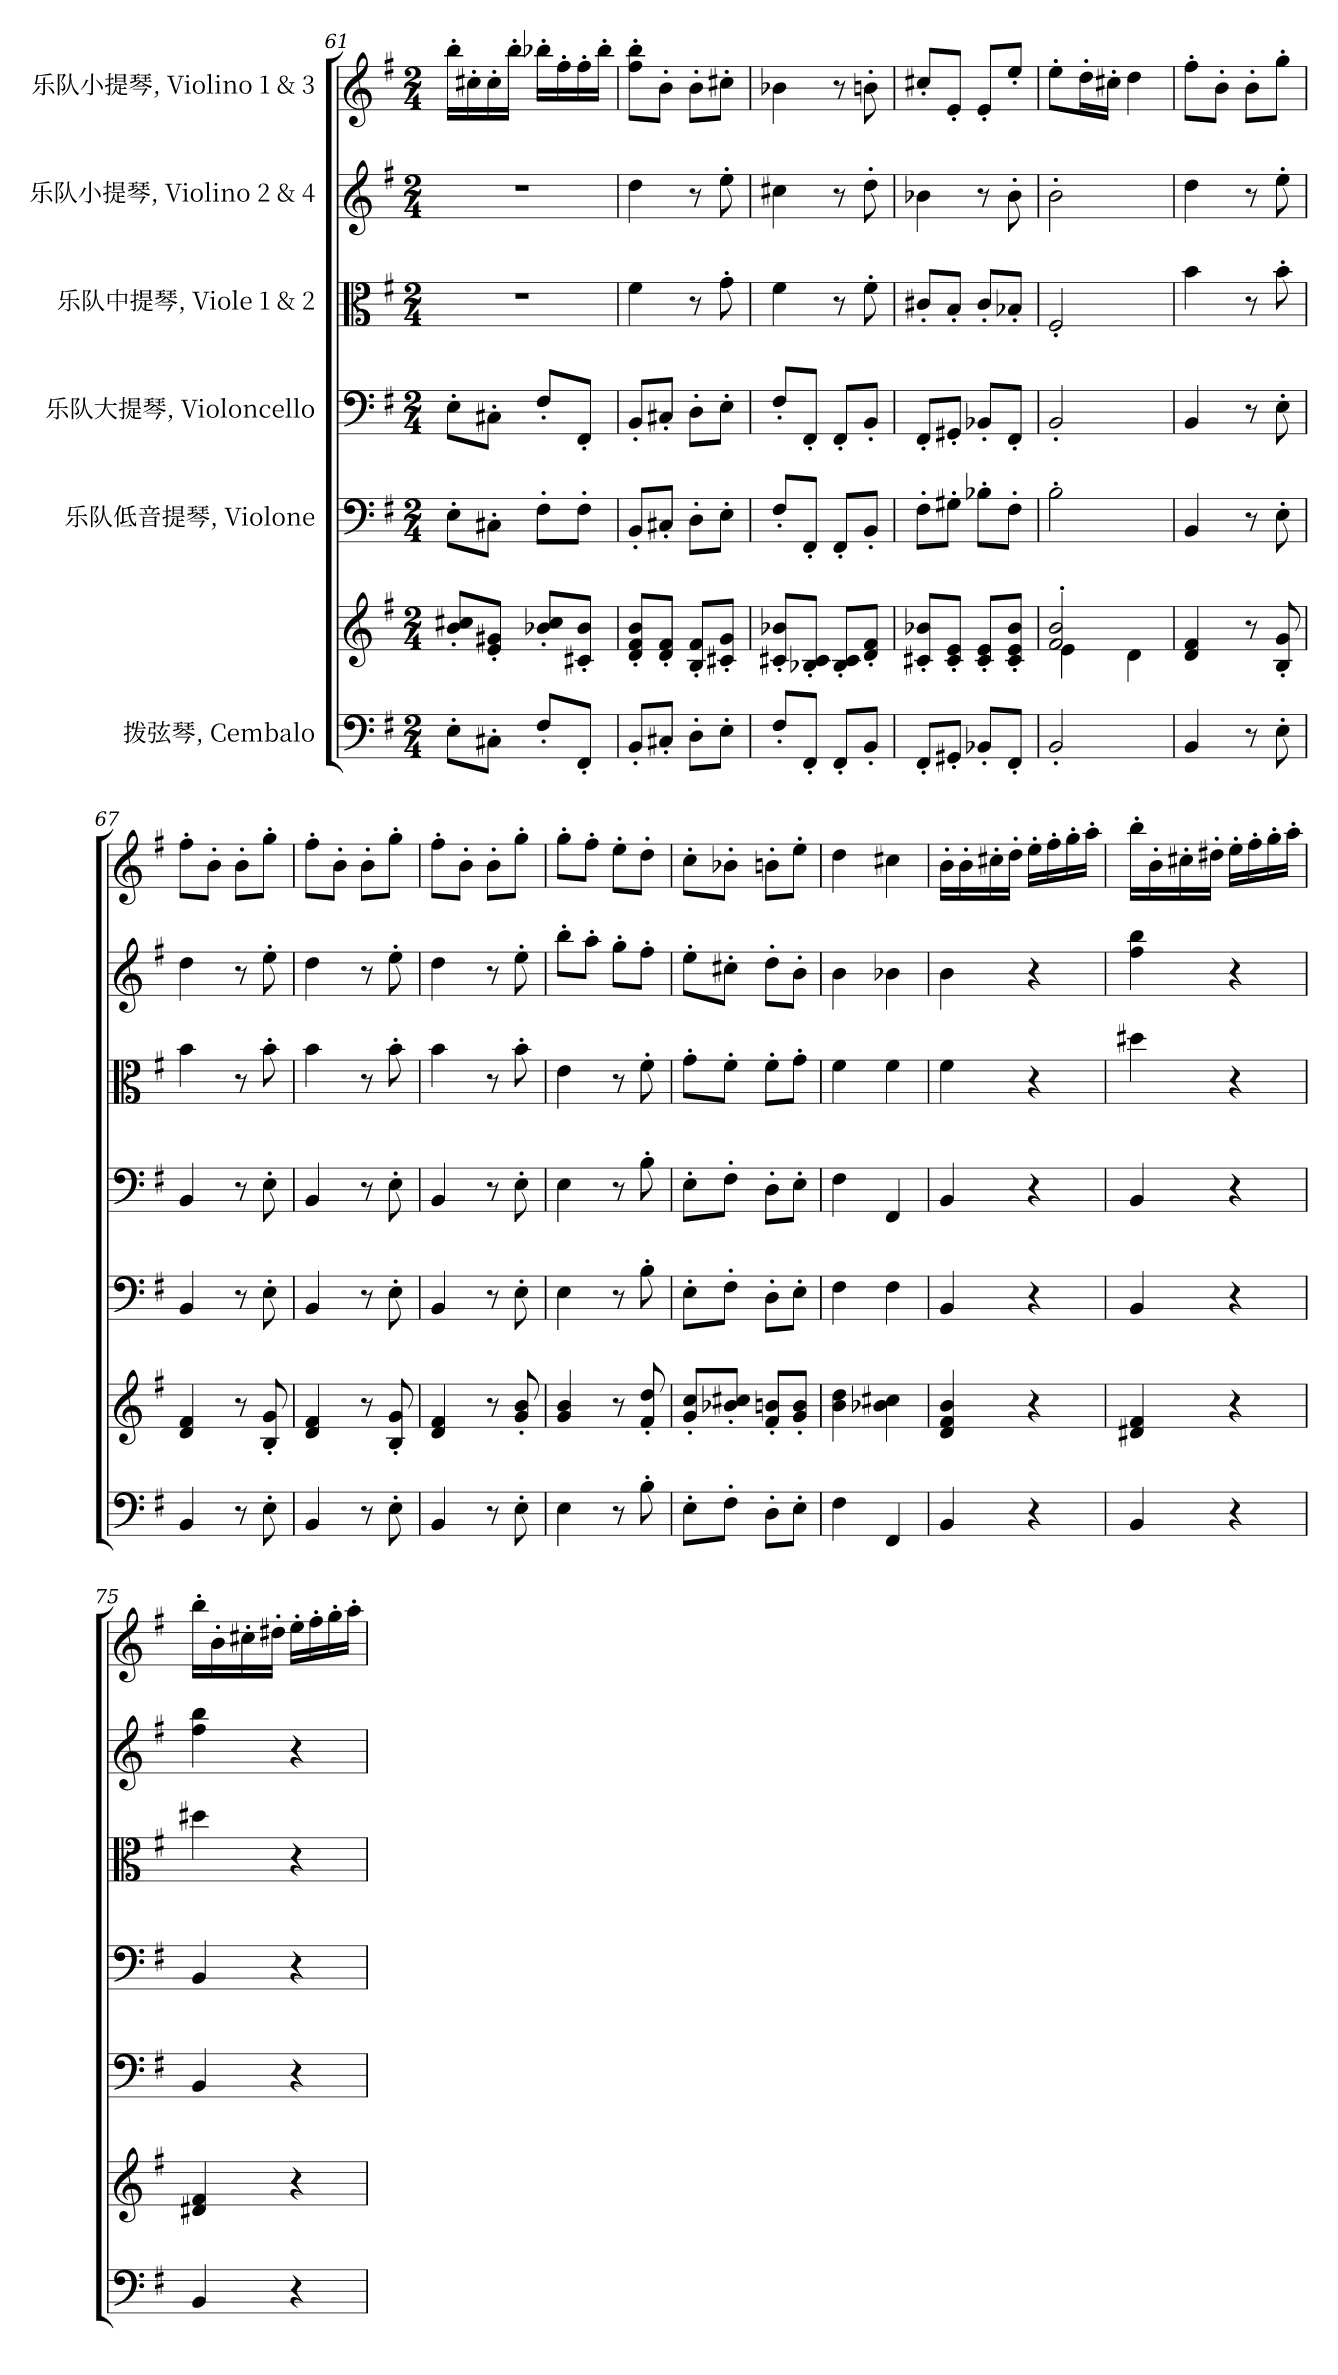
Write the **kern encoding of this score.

**kern	**kern	**kern	**kern	**kern	**kern	**kern
*part6	*part6	*part5	*part4	*part3	*part2	*part1
*staff7	*staff6	*staff5	*staff4	*staff3	*staff2	*staff1
*I"拨弦琴, Cembalo	*	*I"乐队低音提琴, Violone	*I"乐队大提琴, Violoncello	*I"乐队中提琴, Viole 1 &amp; 2	*I"乐队小提琴, Violino 2 &amp; 4	*I"乐队小提琴, Violino 1 &amp; 3
*clefF4	*clefG2	*clefF4	*clefF4	*clefC3	*clefG2	*clefG2
*	*	*ITrd7c12	*	*	*	*
*k[f#]	*k[f#]	*k[f#]	*k[f#]	*k[f#]	*k[f#]	*k[f#]
*M2/4	*M2/4	*M2/4	*M2/4	*M2/4	*M2/4	*M2/4
=61	=61	=61	=61	=61	=61	=61
8E'\L	8b/' 8cc#X/'L	8EE'\L	8E'\L	2r	2r	16bb'\LL
.	.	.	.	.	.	16cc#X'\
8C#X'\J	8e/' 8g#X/'J	8CC#X'\J	8C#X'\J	.	.	16cc#'\
.	.	.	.	.	.	16bb'\JJ
8F#'/L	8b-X/' 8cc#/'L	8FF#'\L	8F#'/L	.	.	16bb-X'\LL
.	.	.	.	.	.	16ff#'\
8FF#'/J	8c#X/' 8b-/'J	8FF#'\J	8FF#'/J	.	.	16ff#'\
.	.	.	.	.	.	16bb-'\JJ
=62	=62	=62	=62	=62	=62	=62
8BB'/L	8d/' 8f#/' 8b/'L	8BBB'/L	8BB'/L	4f#\	4dd\	8ff#\' 8bb\'L
8C#X'/J	8d/' 8f#/'J	8CC#X'/J	8C#X'/J	.	.	8b'\J
8D'\L	8B/' 8f#/'L	8DD'\L	8D'\L	8r	8r	8b'\L
8E'\J	8c#X/' 8g/'J	8EE'\J	8E'\J	8g'\	8ee'\	8cc#X'\J
=63	=63	=63	=63	=63	=63	=63
8F#'/L	8c#X/' 8b-X/'L	8FF#'/L	8F#'/L	4f#\	4cc#X\	4b-X\
8FF#'/J	8B-X/' 8c#/'J	8FFF#'/J	8FF#'/J	.	.	.
8FF#'/L	8B-/' 8c#/'L	8FFF#'/L	8FF#'/L	8r	8r	8r
8BB'/J	8d/' 8f#/'J	8BBB'/J	8BB'/J	8f#'\	8dd'\	8bn'\
!!LO:PB:g=z
=64	=64	=64	=64	=64	=64	=64
8FF#'/L	8c#X/' 8b-X/'L	8FF#'\L	8FF#'/L	8c#X'/L	4b-X\	8cc#X'/L
8GG#X'/J	8c#/' 8e/'J	8GG#X'\J	8GG#X'/J	8B'/J	.	8e'/J
8BB-X'/L	8c#/' 8e/'L	8BB-X'\L	8BB-X'/L	8c#'/L	8r	8e'/L
8FF#'/J	8c#/' 8e/' 8b-/'J	8FF#'\J	8FF#'/J	8B-X'/J	8b-'\	8ee'/J
=65	=65	=65	=65	=65	=65	=65
*	*^	*	*	*	*	*
2BB'/	2f#/' 2b/'	4e\	2BB'\	2BB'/	2F#'/	2b'\	8ee'\L
.	.	.	.	.	.	.	16dd'\L
.	.	.	.	.	.	.	16cc#X'\JJ
.	.	4d\	.	.	.	.	4dd\
*	*v	*v	*	*	*	*	*
=66	=66	=66	=66	=66	=66	=66
4BB/	4d/ 4f#/	4BBB/	4BB/	4b\	4dd\	8ff#'\L
.	.	.	.	.	.	8b'\J
8r	8r	8r	8r	8r	8r	8b'\L
8E'\	8B/' 8g/'	8EE'\	8E'\	8b'\	8ee'\	8gg'\J
=67	=67	=67	=67	=67	=67	=67
4BB/	4d/ 4f#/	4BBB/	4BB/	4b\	4dd\	8ff#'\L
.	.	.	.	.	.	8b'\J
8r	8r	8r	8r	8r	8r	8b'\L
8E'\	8B/' 8g/'	8EE'\	8E'\	8b'\	8ee'\	8gg'\J
=68	=68	=68	=68	=68	=68	=68
4BB/	4d/ 4f#/	4BBB/	4BB/	4b\	4dd\	8ff#'\L
.	.	.	.	.	.	8b'\J
8r	8r	8r	8r	8r	8r	8b'\L
8E'\	8B/' 8g/'	8EE'\	8E'\	8b'\	8ee'\	8gg'\J
=69	=69	=69	=69	=69	=69	=69
4BB/	4d/ 4f#/	4BBB/	4BB/	4b\	4dd\	8ff#'\L
.	.	.	.	.	.	8b'\J
8r	8r	8r	8r	8r	8r	8b'\L
8E'\	8g/' 8b/'	8EE'\	8E'\	8b'\	8ee'\	8gg'\J
=70	=70	=70	=70	=70	=70	=70
4E\	4g/ 4b/	4EE\	4E\	4e\	8bb'\L	8gg'\L
.	.	.	.	.	8aa'\J	8ff#'\J
8r	8r	8r	8r	8r	8gg'\L	8ee'\L
8B'\	8f#/' 8dd/'	8BB'\	8B'\	8f#'\	8ff#'\J	8dd'\J
!!LO:PB:g=z
=71	=71	=71	=71	=71	=71	=71
8E'\L	8g/' 8cc/'L	8EE'\L	8E'\L	8g'\L	8ee'\L	8cc'\L
8F#'\J	8b-X/' 8cc#X/'J	8FF#'\J	8F#'\J	8f#'\J	8cc#X'\J	8b-X'\J
8D'\L	8f#/' 8bn/'L	8DD'\L	8D'\L	8f#'\L	8dd'\L	8bn'\L
8E'\J	8g/' 8b/'J	8EE'\J	8E'\J	8g'\J	8b'\J	8ee'\J
=72	=72	=72	=72	=72	=72	=72
4F#\	4b\ 4dd\	4FF#\	4F#\	4f#\	4b\	4dd\
4FF#/	4b-X\ 4cc#X\	4FF#\	4FF#/	4f#\	4b-X\	4cc#X\
=73	=73	=73	=73	=73	=73	=73
4BB/	4d/ 4f#/ 4b/	4BBB/	4BB/	4f#\	4b\	16b'\LL
.	.	.	.	.	.	16b'\
.	.	.	.	.	.	16cc#X'\
.	.	.	.	.	.	16dd'\JJ
4r	4r	4r	4r	4r	4r	16ee'\LL
.	.	.	.	.	.	16ff#'\
.	.	.	.	.	.	16gg'\
.	.	.	.	.	.	16aa'\JJ
=74	=74	=74	=74	=74	=74	=74
4BB/	4d#X/ 4f#/	4BBB/	4BB/	4dd#X\	4ff#\ 4bb\	16bb'\LL
.	.	.	.	.	.	16b'\
.	.	.	.	.	.	16cc#X'\
.	.	.	.	.	.	16dd#X'\JJ
4r	4r	4r	4r	4r	4r	16ee'\LL
.	.	.	.	.	.	16ff#'\
.	.	.	.	.	.	16gg'\
.	.	.	.	.	.	16aa'\JJ
=75	=75	=75	=75	=75	=75	=75
4BB/	4d#X/ 4f#/	4BBB/	4BB/	4dd#X\	4ff#\ 4bb\	16bb'\LL
.	.	.	.	.	.	16b'\
.	.	.	.	.	.	16cc#X'\
.	.	.	.	.	.	16dd#X'\JJ
4r	4r	4r	4r	4r	4r	16ee'\LL
.	.	.	.	.	.	16ff#'\
.	.	.	.	.	.	16gg'\
.	.	.	.	.	.	16aa'\JJ
=	=	=	=	=	=	=
*-	*-	*-	*-	*-	*-	*-
